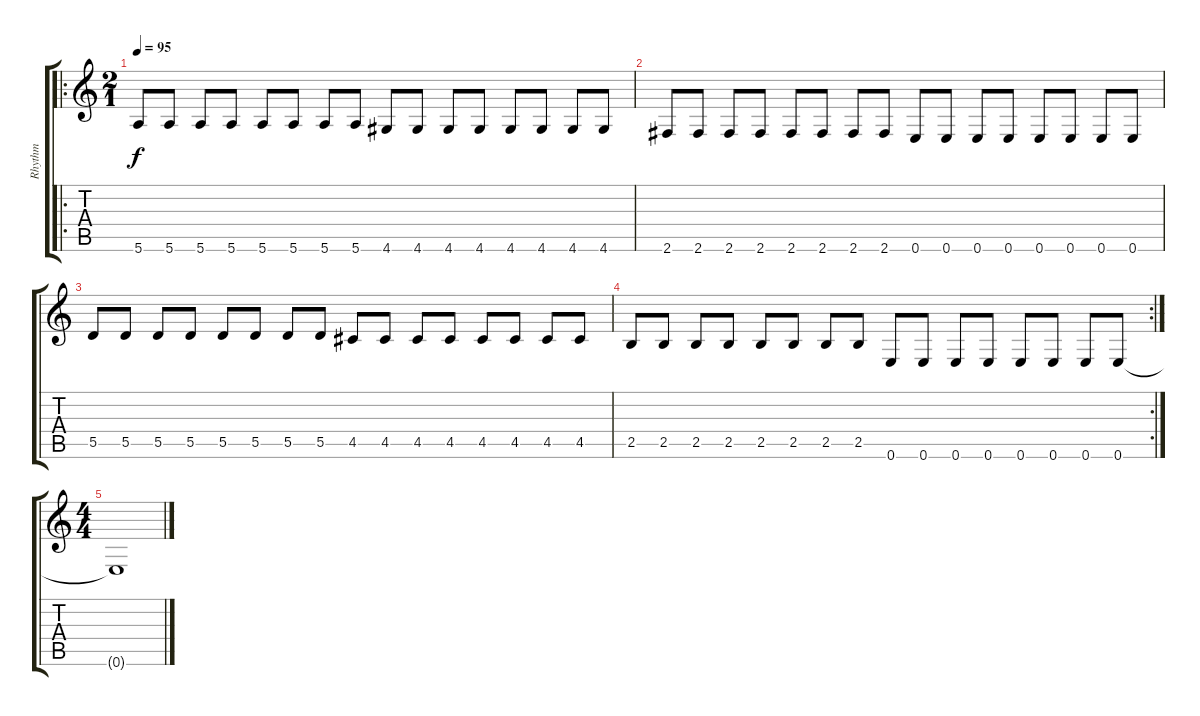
\track ("Rhythm" "Rhythm") {instrument overdrivenguitar}
\staff {score tabs}
\tuning (E4 B3 G3 D3 A2 E2) {hide}
\ro
\ts (2 1)
\tempo 95
\clef g2
\ks c
5.6.8{dy f} 5.6.8 5.6.8 5.6.8 5.6.8 5.6.8 5.6.8 5.6.8 4.6.8 4.6.8 4.6.8 4.6.8 4.6.8 4.6.8 4.6.8 4.6.8 |
2.6.8 2.6.8 2.6.8 2.6.8 2.6.8 2.6.8 2.6.8 2.6.8 0.6.8 0.6.8 0.6.8 0.6.8 0.6.8 0.6.8 0.6.8 0.6.8 |
5.5.8 5.5.8 5.5.8 5.5.8 5.5.8 5.5.8 5.5.8 5.5.8 4.5.8 4.5.8 4.5.8 4.5.8 4.5.8 4.5.8 4.5.8 4.5.8 |
\rc 2
2.5.8 2.5.8 2.5.8 2.5.8 2.5.8 2.5.8 2.5.8 2.5.8 0.6.8 0.6.8 0.6.8 0.6.8 0.6.8 0.6.8 0.6.8 0.6.8 |
\ts (4 4)
0.6{t}.1
